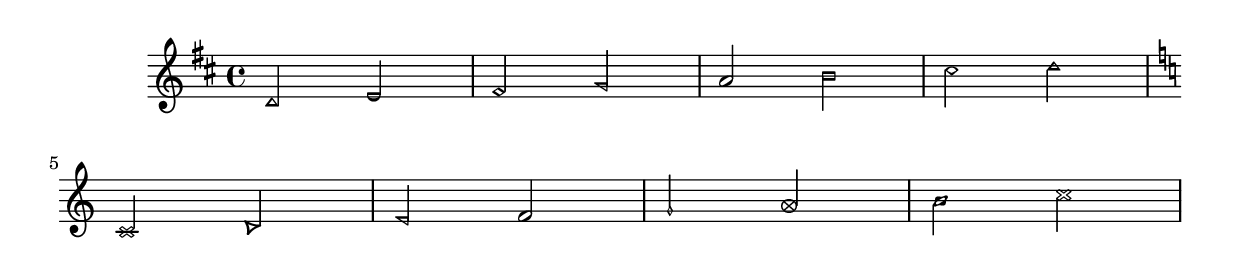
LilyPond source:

%% Do not edit this file; it is automatically
%% generated from LSR http://lsr.dsi.unimi.it
%% This file is in the public domain.
\version "2.13.10"

\header {
  lsrtags = "pitches, editorial-annotations"

%% Translation of GIT committish: 45fc8488655f9ea122d1ec6e3328892618bd6971
  doctitlees = "Aplicar estilos de cabeza según la nota de la escala"
  texidoces = "
La propiedad @code{shapeNoteStyles} se puede usar para definir varios
estilos de cabezas de nota para cada grado de la escala (según esté
establecido por la armadura o por la propiedad @code{tonic}).  Esta
propiedad requiere un conjunto de símbolos, que pueden ser puramente
arbitrarios (se permiten expresiones geométricas como @code{triangle},
triángulo, @code{cross}, aspas, y @code{xcircle}, círculo con aspas) o
basados en una antigua tradición americana de grabado (ciertos nombres
de nota latinos trambién se permiten).

Dicho esto, para imitar antiguos cancioneros americanos, existen varios
estilos predefinidos de cabezas de nota disponibles a través de
instrucciones de abreviatura como @code{\\aikenHeads} o
@code{\\sacredHarpHeads}.

Este ejemplo muestra distintas formas de obtener cabezas de notas con forma,
y muestra la capacidad de transportar una melodía sin perder la
correspondencia entre las funciones armónicas y los estilos de cabezas de
nota.

"

%% Translation of GIT committish: d96023d8792c8af202c7cb8508010c0d3648899d
  doctitlede = "Notenkopfstile basierend auf der Tonleiterstufe erstellen"
  texidocde = "
Die @code{shapeNoteStyles}-(NotenFormenStile)-Eigenschaft kann benutzt
werden, um verschiedene Notenstile für jeden Schritt der Tonleiter
zu definieren (vorgegeben von der Tonart oder der @qq{tonic}
(Tonika)-Eigneschaft.  Diese Eigenschaft braucht eine Anzahl von Symbolen,
welche beliebig sein können (geometrische Ausdrücke wie @code{triangle}
(Dreieck), @code{cross} (Kreuz) und @code{xcircle} (X-Kreis) sind erlaubt)
oder basierend auf einer alten amerikanischen Notensatztradition (einige
lateinische Notenbezeichnungen sind auch erlaubt).

Um alte amerikanische Liederbücher zu imitieren, gibt es einige
vordefinierte Notenstile wie etwa @code{\\aikenHeads} (im Stil von Aiken)
oder @code{\\sacredHarpHeads} (im Stil der Sacred Harp-Tradition).

Dieses Beispiel zeigt, wie man unterschiedlich geformte Noten erhält und
eine Melodie transponieren kann, ohne dass das Verhältnis zwischen den
harmonischen Funktionen und dem Notenstil verloren geht.

"
%% Translation of GIT committish: 59968a089729d7400f8ece38d5bc98dbb3656a2b
  texidocfr = "
La propriété @code{shapeNoteStyles} permet d'affecter un profil
particulier à chaque degré de la gamme -- à partir de l'armure ou
de la propriété @code{tonic}.  Ses valeurs sont constituées d'une liste 
de symboles, qu'il s'agisse de formes géométriques (@code{triangle},
@code{cross}, ou @code{xcircle}) ou basés sur la tradition des graveurs
américains (avec quelques noms de note latins).

LilyPond dispose de deux raccourcis, @code{\aikenHeads} et
@code{\sacredHarpHeads}, permettant de reproduire déanciens recueils de
chansons américaines. 

L'exemple suivant montre plusieurs manières de profiler les têtes de
note, ainsi que la capacité de trnsposer tout en respectant la fonction
harmonique de chaque note dans la gamme. 

"
  doctitlefr = "Profilage des notes selon leur degré dans la gamme"


  texidoc = "
The @code{shapeNoteStyles} property can be used to define various note
head styles for each step of the scale (as set by the key signature or
the @code{tonic} property). This property requires a set of symbols,
which can be purely arbitrary (geometrical expressions such as
@code{triangle}, @code{cross}, and @code{xcircle} are allowed) or based
on old American engraving tradition (some latin note names are also
allowed).

That said, to imitate old American song books, there are several
predefined note head styles available through shortcut commands such as
@code{\\aikenHeads} or @code{\\sacredHarpHeads}.

This example shows different ways to obtain shape note heads, and
demonstrates the ability to transpose a melody without losing the
correspondence between harmonic functions and note head styles.

"
  doctitle = "Applying note head styles depending on the step of the scale"
} % begin verbatim

fragment = {
  \key c \major
  c2 d
  e2 f
  g2 a
  b2 c
}

\new Staff {
  \transpose c d
  \relative c' {
    \set shapeNoteStyles = #'#(do re mi fa
                               #f la ti)
    \fragment
  }

  \break

  \relative c' {
    \set shapeNoteStyles = #'#(cross triangle fa #f
                               mensural xcircle diamond)
    \fragment
  }
}

